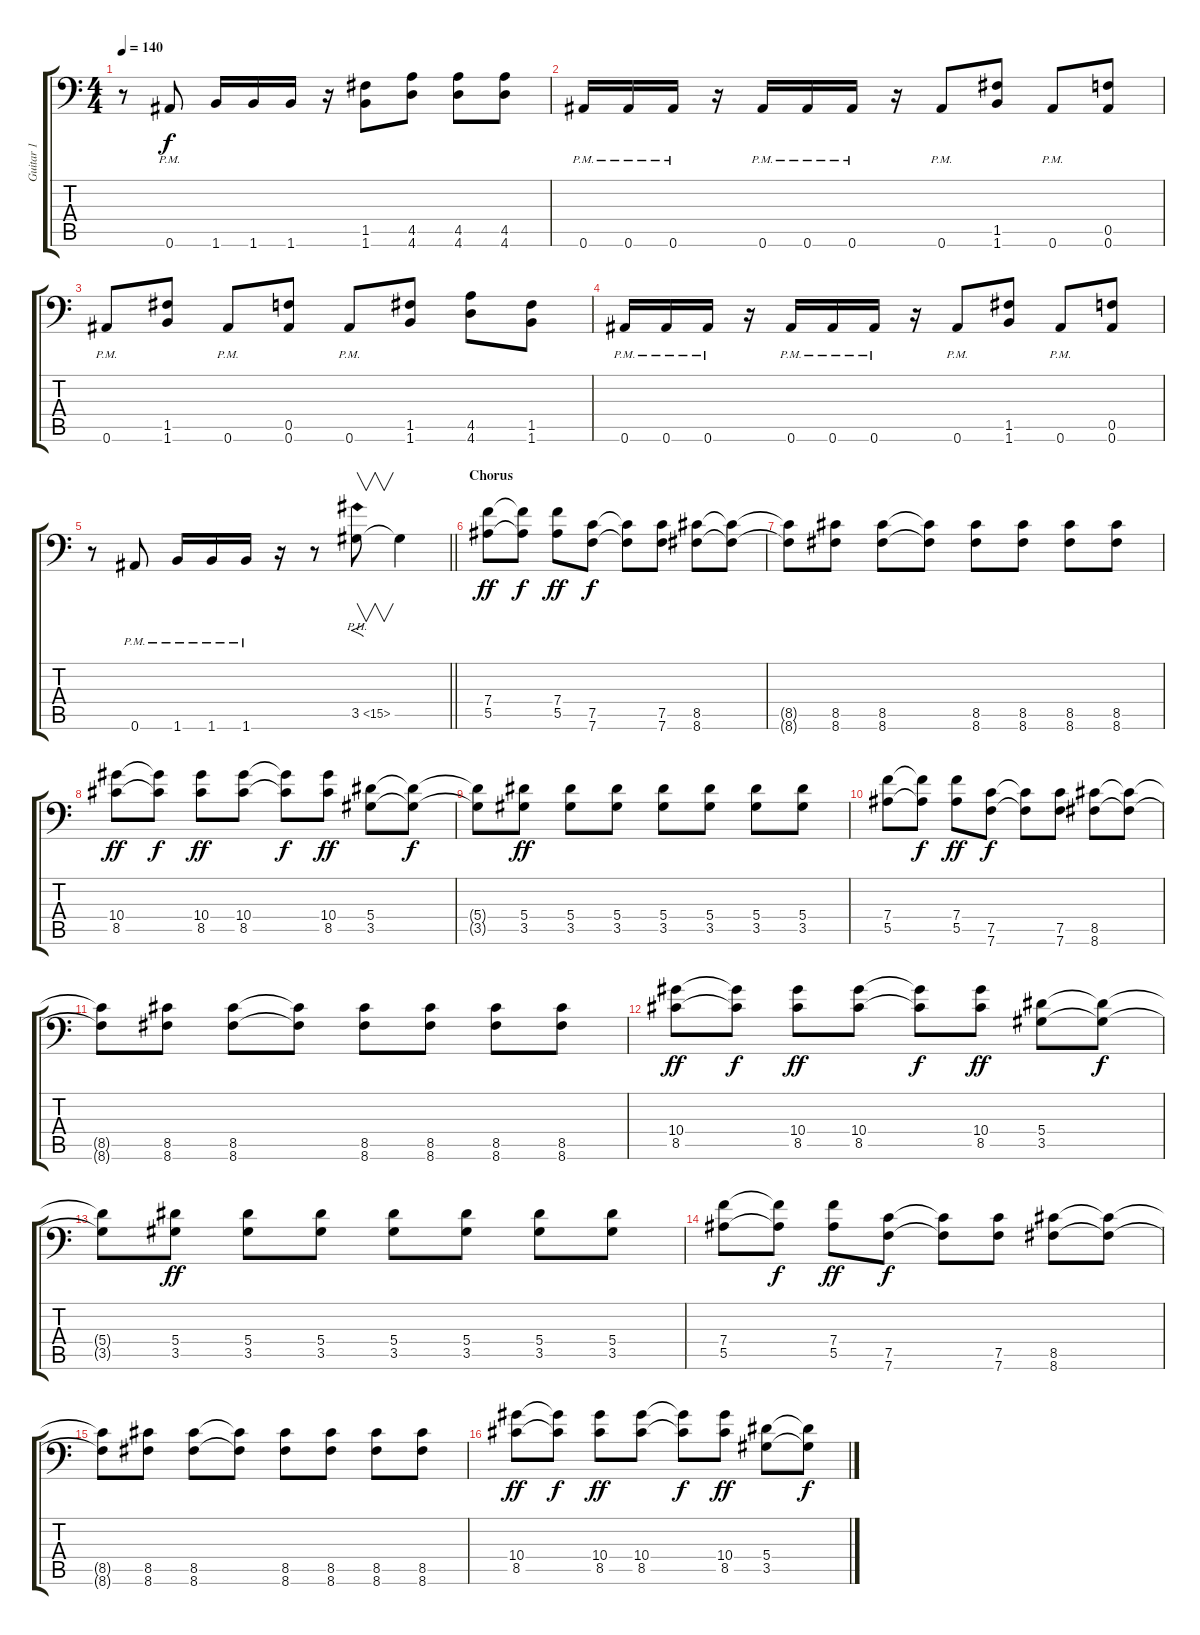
\track ("Guitar 1" "Guitar 1") {instrument distortionguitar}
\staff {score tabs}
\tuning (C4 G3 Eb3 Bb2 F2 Bb1) {hide}
\ts (4 4)
\tempo 140
\clef f4
\ks c
r.8{dy f} 0.6{pm}.8 1.6.16 1.6.16 1.6.16 r.16 (1.5 1.6).8 (4.5 4.6).8 (4.5 4.6).8 (4.5 4.6).8 |
0.6{pm}.16 0.6{pm}.16 0.6{pm}.16 r.16 0.6{pm}.16 0.6{pm}.16 0.6{pm}.16 r.16 0.6{pm}.8 (1.5 1.6).8 0.6{pm}.8 (0.5 0.6).8 |
0.6{pm}.8 (1.5 1.6).8 0.6{pm}.8 (0.5 0.6).8 0.6{pm}.8 (1.5 1.6).8 (4.5 4.6).8 (1.5 1.6).8 |
0.6{pm}.16 0.6{pm}.16 0.6{pm}.16 r.16 0.6{pm}.16 0.6{pm}.16 0.6{pm}.16 r.16 0.6{pm}.8 (1.5 1.6).8 0.6{pm}.8 (0.5 0.6).8 |
\barLineRight lightlight
r.8 0.6{pm}.8 1.6{pm}.16 1.6{pm}.16 1.6{pm}.16 r.16 r.8 3.5{ph 12}.8{f v instrument guitarharmonics} 3.5{t}.4 |
\section ("" "Chorus")
(7.4 5.5).8{dy ff instrument distortionguitar} (7.4{t} 5.5{t}).8{dy f} (7.4 5.5).8{dy ff} (7.5 7.6).8{dy f} (7.5{t} 7.6{t}).8 (7.5 7.6).8 (8.5 8.6).8 (8.5{t} 8.6{t}).8 |
(8.5{t} 8.6{t}).8 (8.5 8.6).8 (8.5 8.6).8 (8.5{t} 8.6{t}).8 (8.5 8.6).8 (8.5 8.6).8 (8.5 8.6).8 (8.5 8.6).8 |
(10.4 8.5).8{dy ff} (10.4{t} 8.5{t}).8{dy f} (10.4 8.5).8{dy ff} (10.4 8.5).8 (10.4{t} 8.5{t}).8{dy f} (10.4 8.5).8{dy ff} (5.4 3.5).8 (5.4{t} 3.5{t}).8{dy f} |
(5.4{t} 3.5{t}).8 (5.4 3.5).8{dy ff} (5.4 3.5).8 (5.4 3.5).8 (5.4 3.5).8 (5.4 3.5).8 (5.4 3.5).8 (5.4 3.5).8 |
(7.4 5.5).8 (7.4{t} 5.5{t}).8{dy f} (7.4 5.5).8{dy ff} (7.5 7.6).8{dy f} (7.5{t} 7.6{t}).8 (7.5 7.6).8 (8.5 8.6).8 (8.5{t} 8.6{t}).8 |
(8.5{t} 8.6{t}).8 (8.5 8.6).8 (8.5 8.6).8 (8.5{t} 8.6{t}).8 (8.5 8.6).8 (8.5 8.6).8 (8.5 8.6).8 (8.5 8.6).8 |
(10.4 8.5).8{dy ff} (10.4{t} 8.5{t}).8{dy f} (10.4 8.5).8{dy ff} (10.4 8.5).8 (10.4{t} 8.5{t}).8{dy f} (10.4 8.5).8{dy ff} (5.4 3.5).8 (5.4{t} 3.5{t}).8{dy f} |
(5.4{t} 3.5{t}).8 (5.4 3.5).8{dy ff} (5.4 3.5).8 (5.4 3.5).8 (5.4 3.5).8 (5.4 3.5).8 (5.4 3.5).8 (5.4 3.5).8 |
(7.4 5.5).8 (7.4{t} 5.5{t}).8{dy f} (7.4 5.5).8{dy ff} (7.5 7.6).8{dy f} (7.5{t} 7.6{t}).8 (7.5 7.6).8 (8.5 8.6).8 (8.5{t} 8.6{t}).8 |
(8.5{t} 8.6{t}).8 (8.5 8.6).8 (8.5 8.6).8 (8.5{t} 8.6{t}).8 (8.5 8.6).8 (8.5 8.6).8 (8.5 8.6).8 (8.5 8.6).8 |
(10.4 8.5).8{dy ff} (10.4{t} 8.5{t}).8{dy f} (10.4 8.5).8{dy ff} (10.4 8.5).8 (10.4{t} 8.5{t}).8{dy f} (10.4 8.5).8{dy ff} (5.4 3.5).8 (5.4{t} 3.5{t}).8{dy f}
